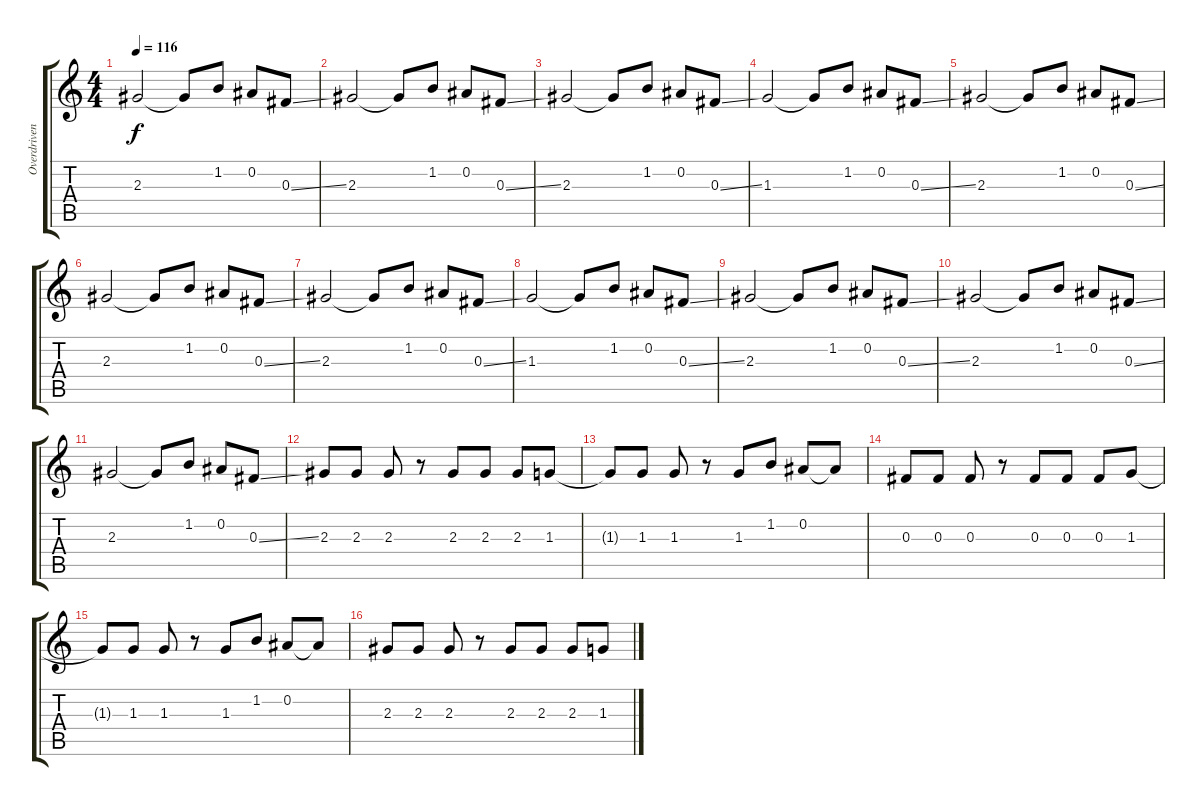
\track ("Overdriven Guitar" "Overdriven") {instrument overdrivenguitar}
\staff {score tabs}
\tuning (Eb4 Bb3 Gb3 Db3 Ab2 Eb2) {hide}
\ts (4 4)
\tempo 116
\clef g2
\ks c
2.3.2{dy f} 2.3{t}.8 1.2.8 0.2.8 0.3{ss}.8 |
2.3.2 2.3{t}.8 1.2.8 0.2.8 0.3{ss}.8 |
2.3.2 2.3{t}.8 1.2.8 0.2.8 0.3{ss}.8 |
1.3.2 1.3{t}.8 1.2.8 0.2.8 0.3{ss}.8 |
2.3.2 2.3{t}.8 1.2.8 0.2.8 0.3{ss}.8 |
2.3.2 2.3{t}.8 1.2.8 0.2.8 0.3{ss}.8 |
2.3.2 2.3{t}.8 1.2.8 0.2.8 0.3{ss}.8 |
1.3.2 1.3{t}.8 1.2.8 0.2.8 0.3{ss}.8 |
2.3.2 2.3{t}.8 1.2.8 0.2.8 0.3{ss}.8 |
2.3.2 2.3{t}.8 1.2.8 0.2.8 0.3{ss}.8 |
2.3.2 2.3{t}.8 1.2.8 0.2.8 0.3{ss}.8 |
2.3.8{volume 8} 2.3.8 2.3.8 r.8 2.3.8 2.3.8 2.3.8 1.3.8 |
1.3{t}.8 1.3.8 1.3.8 r.8 1.3.8 1.2.8 0.2.8 0.2{t}.8 |
0.3.8{volume 10} 0.3.8 0.3.8 r.8 0.3.8 0.3.8{volume 14} 0.3.8 1.3.8 |
1.3{t}.8 1.3.8 1.3.8 r.8 1.3.8{volume 16} 1.2.8 0.2.8 0.2{t}.8 |
2.3.8 2.3.8 2.3.8 r.8 2.3.8 2.3.8 2.3.8 1.3.8
